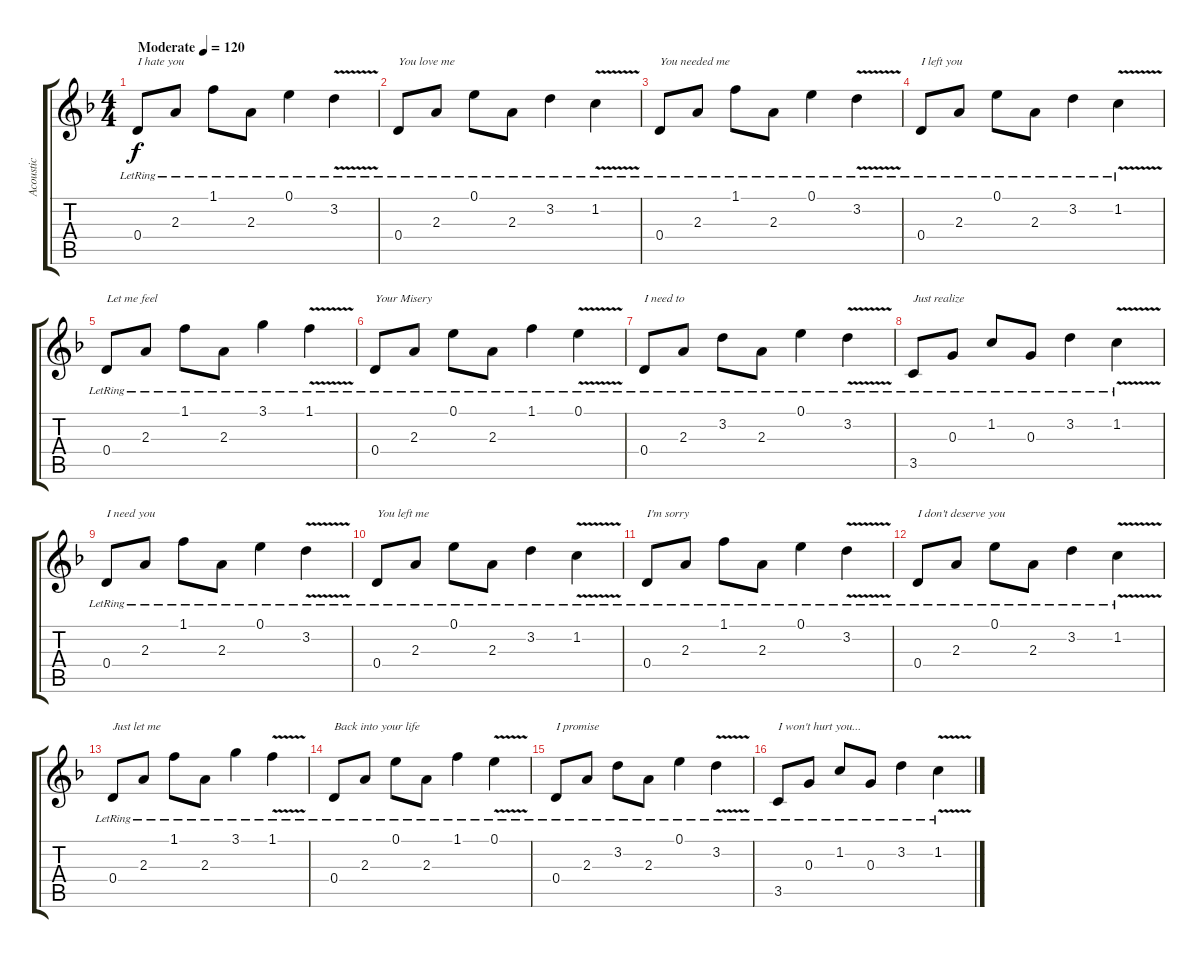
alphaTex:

\track ("Acoustic" "Acoustic") {instrument acousticguitarnylon}
\staff {score tabs}
\tuning (E4 B3 G3 D3 A2 E2) {hide}
\ts (4 4)
\tempo (120 "Moderate")
\clef g2
\ks dminor
0.4{lr}.8{txt "I hate you" dy f instrument acousticguitarnylon} 2.3{lr}.8 1.1{lr}.8 2.3{lr}.8 0.1{lr}.4 3.2{v lr}.4 |
0.4{lr}.8{txt "You love me"} 2.3{lr}.8 0.1{lr}.8 2.3{lr}.8 3.2{lr}.4 1.2{v lr}.4 |
0.4{lr}.8{txt "You needed me"} 2.3{lr}.8 1.1{lr}.8 2.3{lr}.8 0.1{lr}.4 3.2{v lr}.4 |
0.4{lr}.8{txt "I left you"} 2.3{lr}.8 0.1{lr}.8 2.3{lr}.8 3.2{lr}.4 1.2{v lr}.4 |
0.4{lr}.8{txt "Let me feel"} 2.3{lr}.8 1.1{lr}.8 2.3{lr}.8 3.1{lr}.4 1.1{v lr}.4 |
0.4{lr}.8{txt "Your Misery"} 2.3{lr}.8 0.1{lr}.8 2.3{lr}.8 1.1{lr}.4 0.1{v lr}.4 |
0.4{lr}.8{txt "I need to"} 2.3{lr}.8 3.2{lr}.8 2.3{lr}.8 0.1{lr}.4 3.2{v lr}.4 |
3.5{lr}.8{txt "Just realize"} 0.3{lr}.8 1.2{lr}.8 0.3{lr}.8 3.2{lr}.4 1.2{v lr}.4 |
0.4{lr}.8{txt "I need you"} 2.3{lr}.8 1.1{lr}.8 2.3{lr}.8 0.1{lr}.4 3.2{v lr}.4 |
0.4{lr}.8{txt "You left me"} 2.3{lr}.8 0.1{lr}.8 2.3{lr}.8 3.2{lr}.4 1.2{v lr}.4 |
0.4{lr}.8{txt "I'm sorry"} 2.3{lr}.8 1.1{lr}.8 2.3{lr}.8 0.1{lr}.4 3.2{v lr}.4 |
0.4{lr}.8{txt "I don't deserve you"} 2.3{lr}.8 0.1{lr}.8 2.3{lr}.8 3.2{lr}.4 1.2{v lr}.4 |
0.4{lr}.8{txt "Just let me"} 2.3{lr}.8 1.1{lr}.8 2.3{lr}.8 3.1{lr}.4 1.1{v lr}.4 |
0.4{lr}.8{txt "Back into your life"} 2.3{lr}.8 0.1{lr}.8 2.3{lr}.8 1.1{lr}.4 0.1{v lr}.4 |
0.4{lr}.8{txt "I promise"} 2.3{lr}.8 3.2{lr}.8 2.3{lr}.8 0.1{lr}.4 3.2{v lr}.4 |
3.5{lr}.8{txt "I won't hurt you..."} 0.3{lr}.8 1.2{lr}.8 0.3{lr}.8 3.2{lr}.4 1.2{v lr}.4
